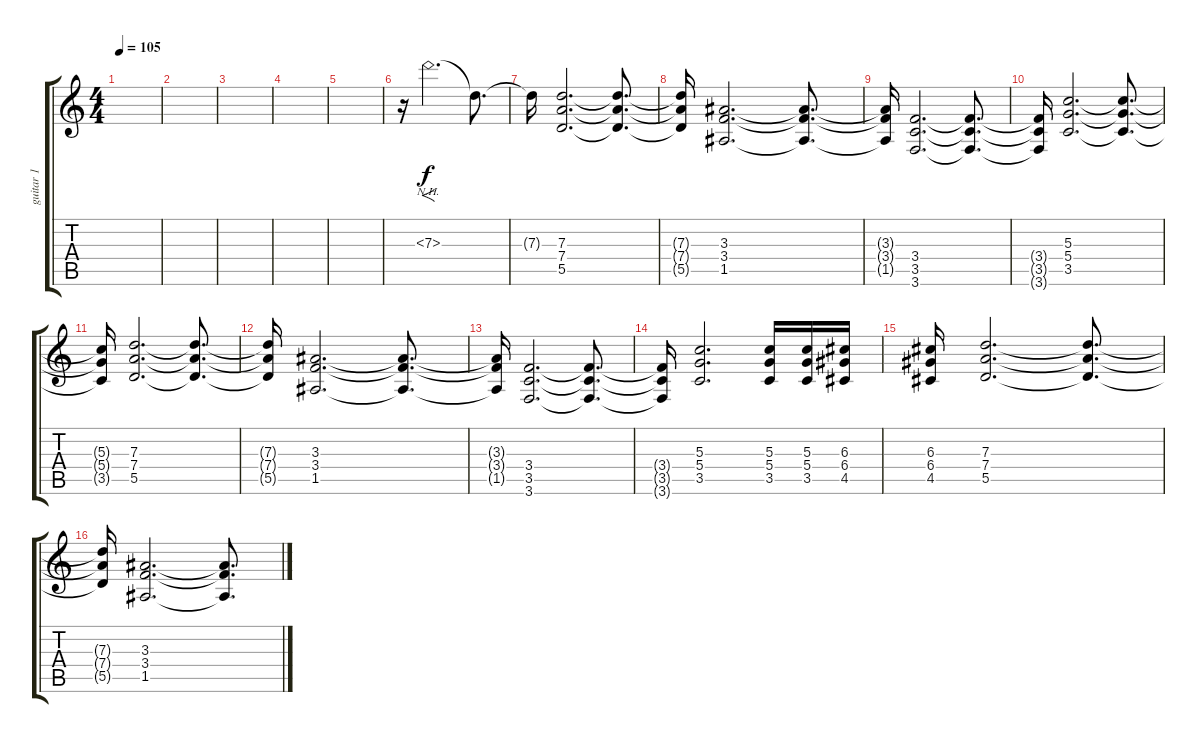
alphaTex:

\track ("guitar 1" "guitar 1") {instrument distortionguitar}
\staff {score tabs}
\tuning (E4 B3 G3 D3 A2 D2) {hide}
\ts (4 4)
\tempo 105
\clef g2
\ks c
|
|
|
|
|
r.16 7.3{nh}.2{f d} 7.3{t}.8{d} |
7.3{t}.16 (7.3 7.4 5.5).2{d} (7.3{t} 7.4{t} 5.5{t}).8{d} |
(7.3{t} 7.4{t} 5.5{t}).16 (3.3 3.4 1.5).2{d} (3.3{t} 3.4{t} 1.5{t}).8{d} |
(3.3{t} 3.4{t} 1.5{t}).16 (3.4 3.5 3.6).2{d} (3.4{t} 3.5{t} 3.6{t}).8{d} |
(3.4{t} 3.5{t} 3.6{t}).16 (5.3 5.4 3.5).2{d} (5.3{t} 5.4{t} 3.5{t}).8{d} |
(5.3{t} 5.4{t} 3.5{t}).16 (7.3 7.4 5.5).2{d} (7.3{t} 7.4{t} 5.5{t}).8{d} |
(7.3{t} 7.4{t} 5.5{t}).16 (3.3 3.4 1.5).2{d} (3.3{t} 3.4{t} 1.5{t}).8{d} |
(3.3{t} 3.4{t} 1.5{t}).16 (3.4 3.5 3.6).2{d} (3.4{t} 3.5{t} 3.6{t}).8{d} |
(3.4{t} 3.5{t} 3.6{t}).16 (5.3 5.4 3.5).2{d} (5.3 5.4 3.5).16 (5.3 5.4 3.5).16 (6.3 6.4 4.5).16 |
(6.3 6.4 4.5).16 (7.3 7.4 5.5).2{d} (7.3{t} 7.4{t} 5.5{t}).8{d} |
(7.3{t} 7.4{t} 5.5{t}).16 (3.3 3.4 1.5).2{d} (3.3{t} 3.4{t} 1.5{t}).8{d}
